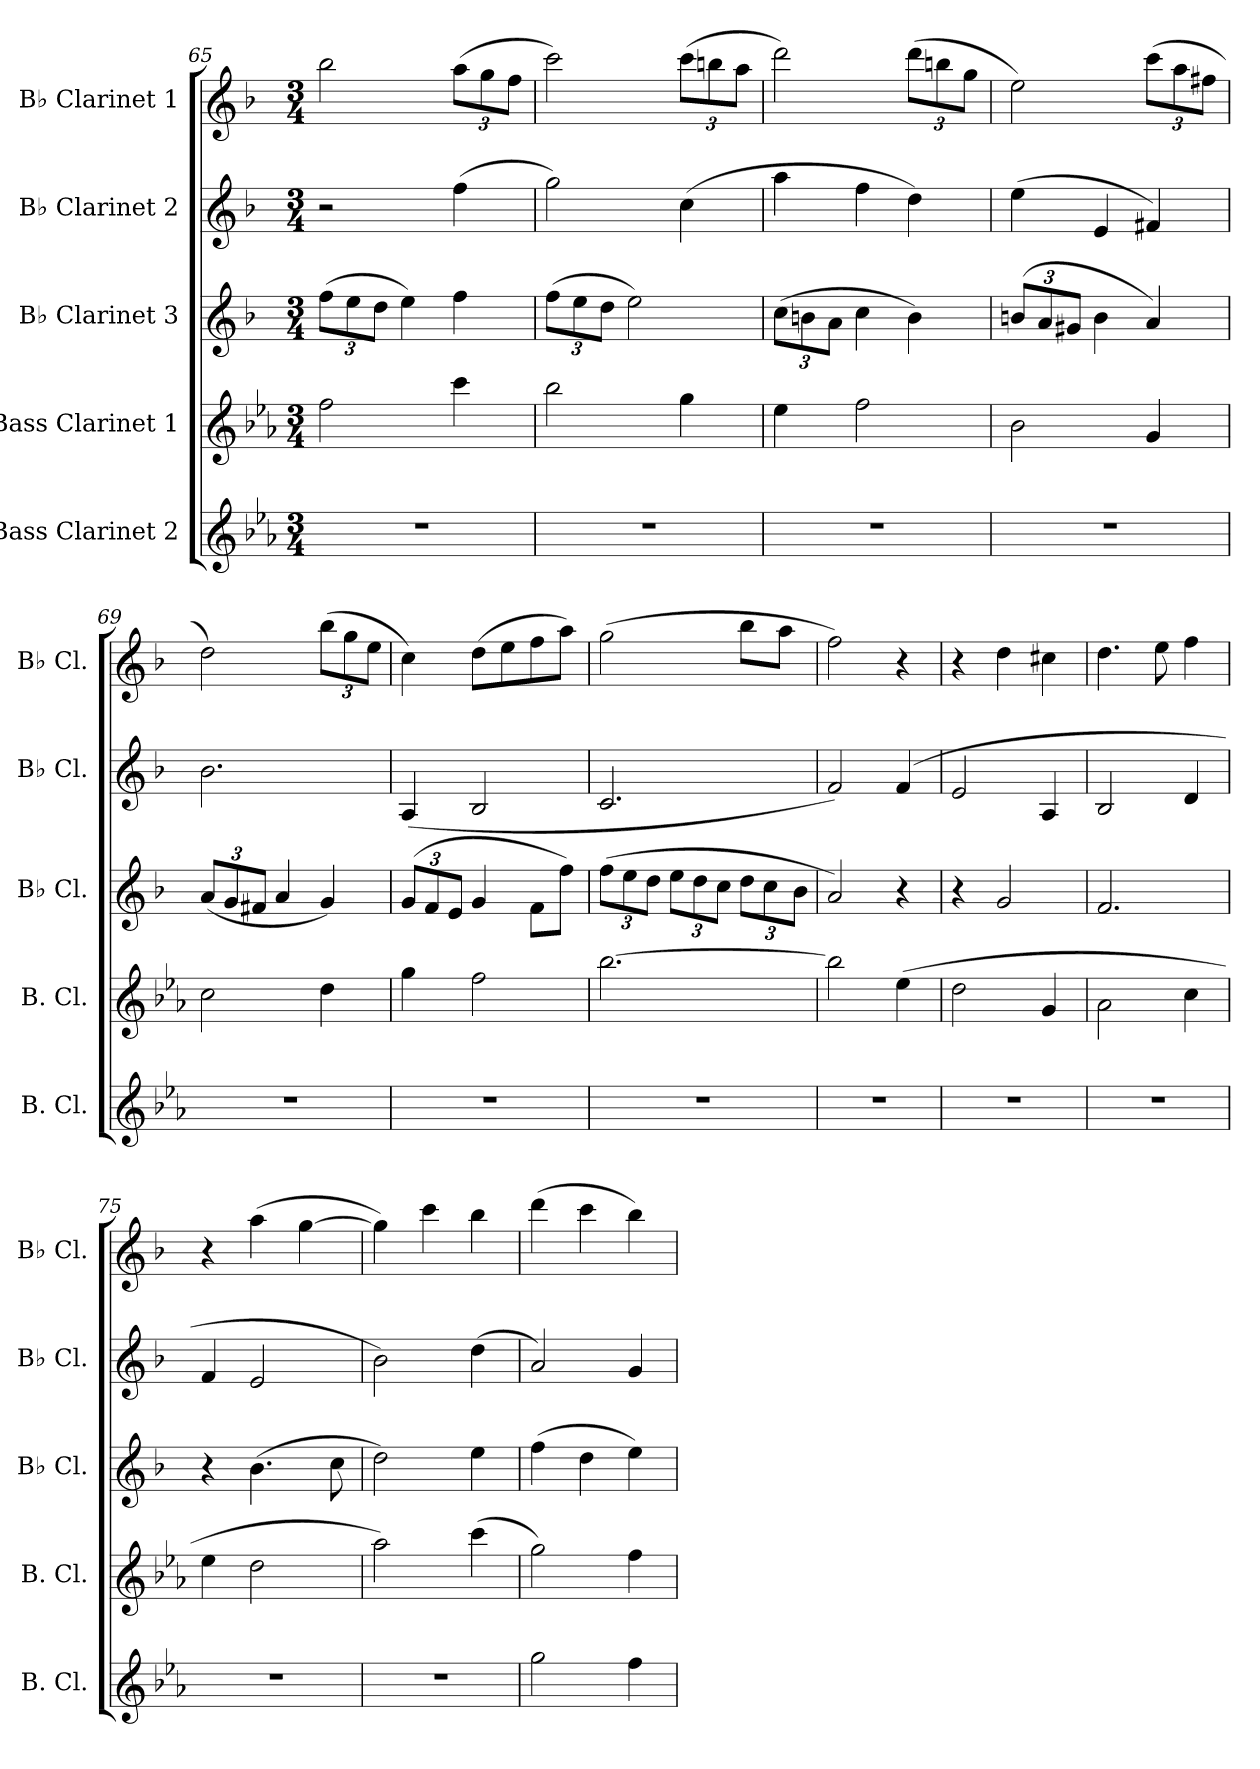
**kern	**kern	**kern	**kern	**kern
*part5	*part4	*part3	*part2	*part1
*staff5	*staff4	*staff3	*staff2	*staff1
*I"Bass Clarinet 2	*I"Bass Clarinet 1	*I"B♭ Clarinet 3	*I"B♭ Clarinet 2	*I"B♭ Clarinet 1
*I'B. Cl.	*I'B. Cl.	*I'B♭ Cl.	*I'B♭ Cl.	*I'B♭ Cl.
*clefG2	*clefG2	*clefG2	*clefG2	*clefG2
*ITrd8c14	*ITrd8c14	*ITrd1c2	*ITrd1c2	*ITrd1c2
*k[b-e-a-]	*k[b-e-a-]	*k[b-e-a-]	*k[b-e-a-]	*k[b-e-a-]
*M3/4	*M3/4	*M3/4	*M3/4	*M3/4
*	*	*Xbrackettup	*	*
=65	=65	=65	=65	=65
2.r	2f\	(>12ee-\L	2r	2aa-\
.	.	12dd\	.	.
.	.	12cc\J	.	.
.	.	4dd\)	.	.
*	*	*	*	*Xbrackettup
.	4cc\	4ee-\	(>4ee-\	(>12gg\L
.	.	.	.	12ff\
.	.	.	.	12ee-\J
=66	=66	=66	=66	=66
2.r	2b-\	(>12ee-\L	2ff\)	2bb-\)
.	.	12dd\	.	.
.	.	12cc\J	.	.
.	.	2dd\)	.	.
.	4g\	.	(>4b-\	(>12bb-\L
.	.	.	.	12aan\
.	.	.	.	12gg\J
!!LO:PB:g=z
=67	=67	=67	=67	=67
2.r	4e-\	(>12b-\L	4gg\	2ccc\)
.	.	12an\	.	.
.	.	12g\J	.	.
.	2f\	4b-\	4ee-\	.
.	.	4a\)	4cc\)	(>12ccc\L
.	.	.	.	12aan\
.	.	.	.	12ff\J
=68	=68	=68	=68	=68
2.r	2B-\	(>12an/L	(>4dd\	2dd\)
.	.	12g/	.	.
.	.	12f#X/J	.	.
.	.	4a\	4d/	.
.	4G/	4g/)	4en/)	(>12bb-\L
.	.	.	.	12gg\
.	.	.	.	12een\J
=69	=69	=69	=69	=69
2.r	2c\	(<12g/L	2.a-\	2cc\)
.	.	12f/	.	.
.	.	12en/J	.	.
.	.	4g/	.	.
.	4d\	4f/)	.	(>12aa-\L
.	.	.	.	12ff\
.	.	.	.	12dd\J
=70	=70	=70	=70	=70
2.r	4g\	(>12f/L	(>4G/	4b-\)
.	.	12e-/	.	.
.	.	12d/J	.	.
.	2f\	4f/	2A-/	(>8cc\L
.	.	.	.	8dd\
.	.	8e-\L	.	8ee-\
.	.	8ee-\J)	.	8gg\J)
=71	=71	=71	=71	=71
2.r	[2.b-\	(>12ee-\L	2.B-/	(>2ff\
.	.	12dd\	.	.
.	.	12cc\J	.	.
.	.	12dd\L	.	.
.	.	12cc\	.	.
.	.	12b-\J	.	.
.	.	12cc\L	.	8aa-\L
.	.	12b-\	.	.
.	.	.	.	8gg\J
.	.	12a-\J	.	.
!!LO:LB:g=z
=72	=72	=72	=72	=72
2.r	2b-\]	2g/)	2e-/)	2ee-\)
.	(>4e-\	4r	(>4e-/	4r
=73	=73	=73	=73	=73
2.r	2d\	4r	2d/	4r
.	.	2f/	.	4cc\
.	4G/	.	4G/	4bn\
=74	=74	=74	=74	=74
2.r	2A-\	2.e-/	2A-/	4.cc\
.	.	.	.	8dd\
.	4c\	.	4c/	4ee-\
=75	=75	=75	=75	=75
2.r	4e-\	4r	4e-/	4r
.	2d\	(>4.a-\	2d/	(>4gg\
.	.	.	.	[4ff\
.	.	8b-\	.	.
=76	=76	=76	=76	=76
2.r	2a-\)	2cc\)	2a-\)	4ff\])
.	.	.	.	4bb-\
.	(>4cc\	4dd\	(>4cc\	4aa-\
=77	=77	=77	=77	=77
2g\	2g\)	(>4ee-\	2g/)	(>4ccc\
.	.	4cc\	.	4bb-\
4f\	4f\	4dd\)	4f/	4aa-\)
=	=	=	=	=
*-	*-	*-	*-	*-
